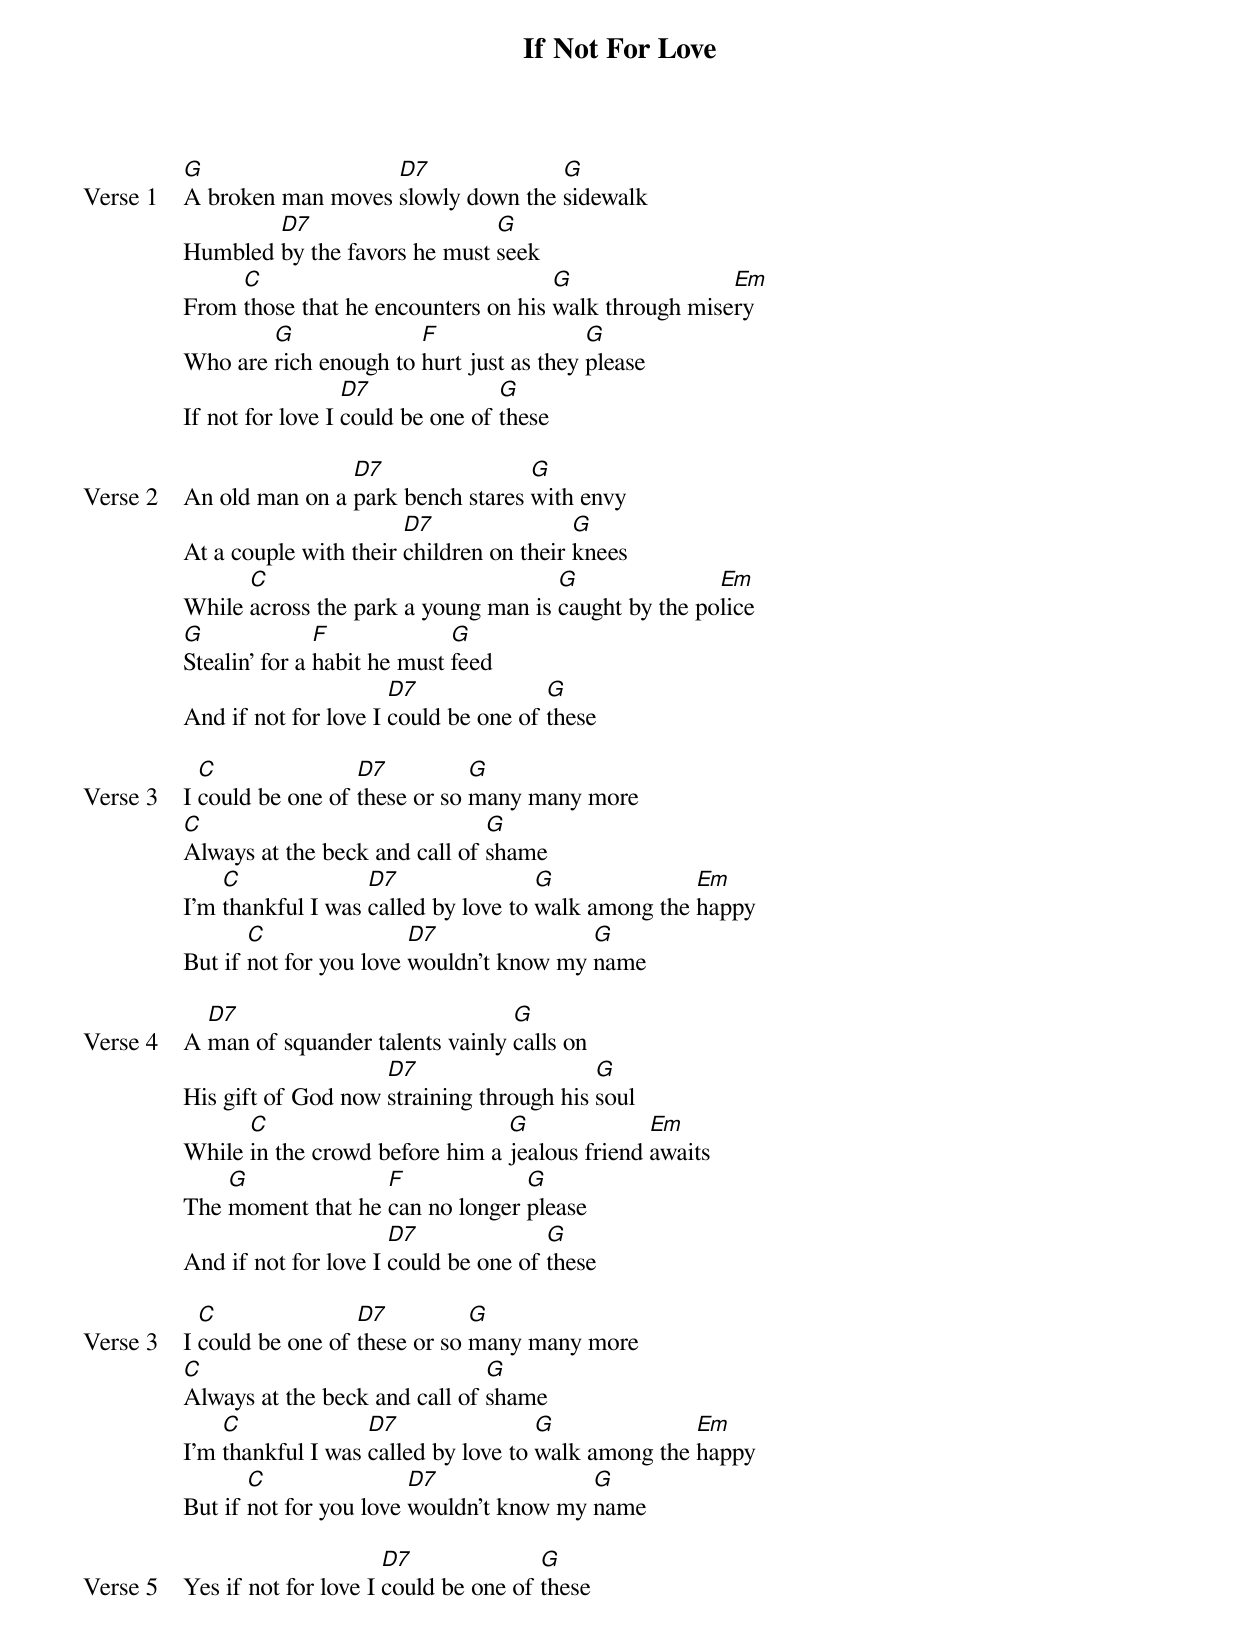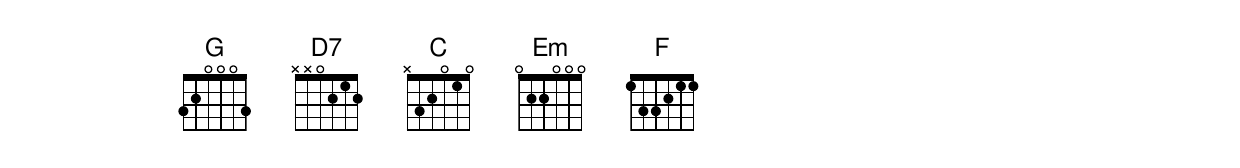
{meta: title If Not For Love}
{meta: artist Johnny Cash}
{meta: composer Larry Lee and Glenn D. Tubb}

{start_of_verse: Verse 1}
[G]A broken man moves [D7]slowly down the [G]sidewalk
Humbled [D7]by the favors he must [G]seek
From [C]those that he encounters on his [G]walk through mise[Em]ry
Who are [G]rich enough to [F]hurt just as they [G]please
If not for love I [D7]could be one of [G]these
{end_of_verse}

{start_of_verse: Verse 2}
An old man on a [D7]park bench stares [G]with envy
At a couple with their [D7]children on their [G]knees
While [C]across the park a young man is [G]caught by the po[Em]lice
[G]Stealin' for a [F]habit he must [G]feed
And if not for love I [D7]could be one of [G]these
{end_of_verse}

{start_of_verse: Verse 3}
I [C]could be one of [D7]these or so [G]many many more
[C]Always at the beck and call of [G]shame
I'm [C]thankful I was [D7]called by love to [G]walk among the [Em]happy
But if [C]not for you love [D7]wouldn't know my [G]name
{end_of_verse}

{start_of_verse: Verse 4}
A [D7]man of squander talents vainly [G]calls on
His gift of God now [D7]straining through his [G]soul
While [C]in the crowd before him a [G]jealous friend [Em]awaits
The [G]moment that he [F]can no longer [G]please
And if not for love I [D7]could be one of [G]these
{end_of_verse}

{start_of_verse: Verse 3}
I [C]could be one of [D7]these or so [G]many many more
[C]Always at the beck and call of [G]shame
I'm [C]thankful I was [D7]called by love to [G]walk among the [Em]happy
But if [C]not for you love [D7]wouldn't know my [G]name
{end_of_verse}

{start_of_verse: Verse 5}
Yes if not for love I [D7]could be one of [G]these
{end_of_verse}
